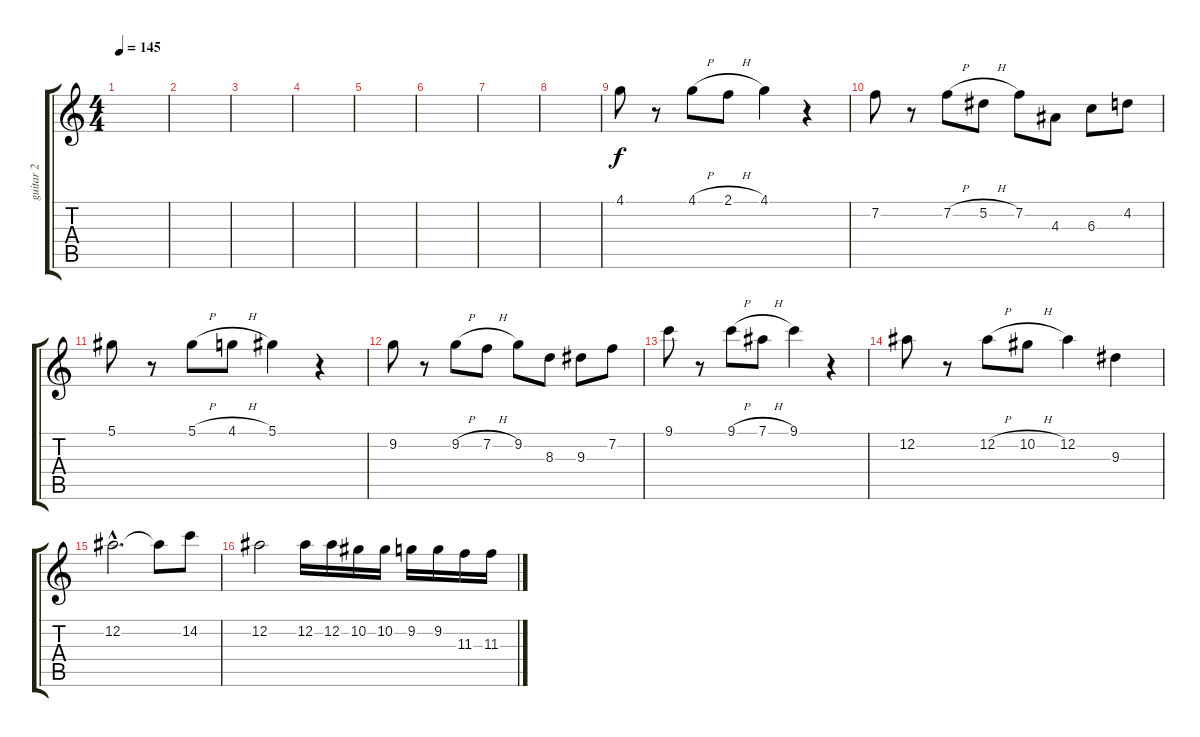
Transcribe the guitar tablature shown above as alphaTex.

\track ("guitar 2" "guitar 2") {instrument distortionguitar}
\staff {score tabs}
\tuning (Eb4 Bb3 Gb3 Db3 Ab2 Eb2) {hide}
\ts (4 4)
\tempo 145
\clef g2
\ks c
|
|
|
|
|
|
|
|
4.1.8 r.8 4.1{h}.8 2.1{h}.8 4.1.4 r.4 |
7.2.8 r.8 7.2{h}.8 5.2{h}.8 7.2.8 4.3.8 6.3.8 4.2.8 |
5.1.8 r.8 5.1{h}.8 4.1{h}.8 5.1.4 r.4 |
9.2.8 r.8 9.2{h}.8 7.2{h}.8 9.2.8 8.3.8 9.3.8 7.2.8 |
9.1.8 r.8 9.1{h}.8 7.1{h}.8 9.1.4 r.4 |
12.2.8 r.8 12.2{h}.8 10.2{h}.8 12.2.4 9.3.4 |
12.2{hac}.2{d} 12.2{t}.8 14.2.8 |
12.2.2 12.2.16{volume 12} 12.2.16 10.2.16 10.2.16 9.2.16 9.2.16 11.3.16 11.3.16
